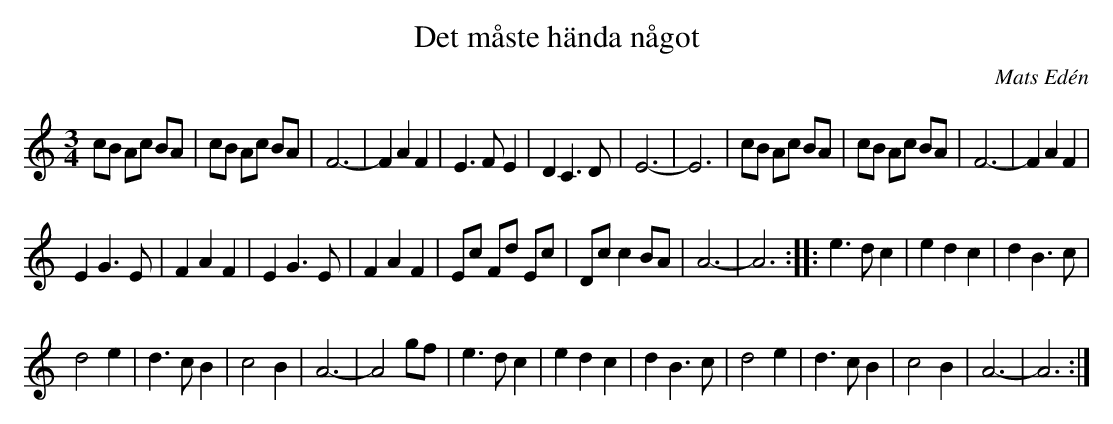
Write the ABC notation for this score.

X:1
T:Det måste hända något
C:Mats Edén
M:3/4
L:1/8
K:C
cB Ac BA|cB Ac BA|F6-|F2 A2 F2|E3F E2|D2 C3D|E6-|E6|\
cB Ac BA|cB Ac BA|F6-|F2 A2 F2|
E2 G3E|F2A2F2|\
E2 G3E|F2A2F2|Ec Fd Ec|Dc c2 BA|A6-|A6:|\
|:e3dc2|e2d2c2|d2B3c|
d4e2|d3cB2|c4B2|A6-|A4gf|\
e3dc2|e2d2c2|d2B3c|d4e2|d3cB2|c4B2|A6-|A6:|
